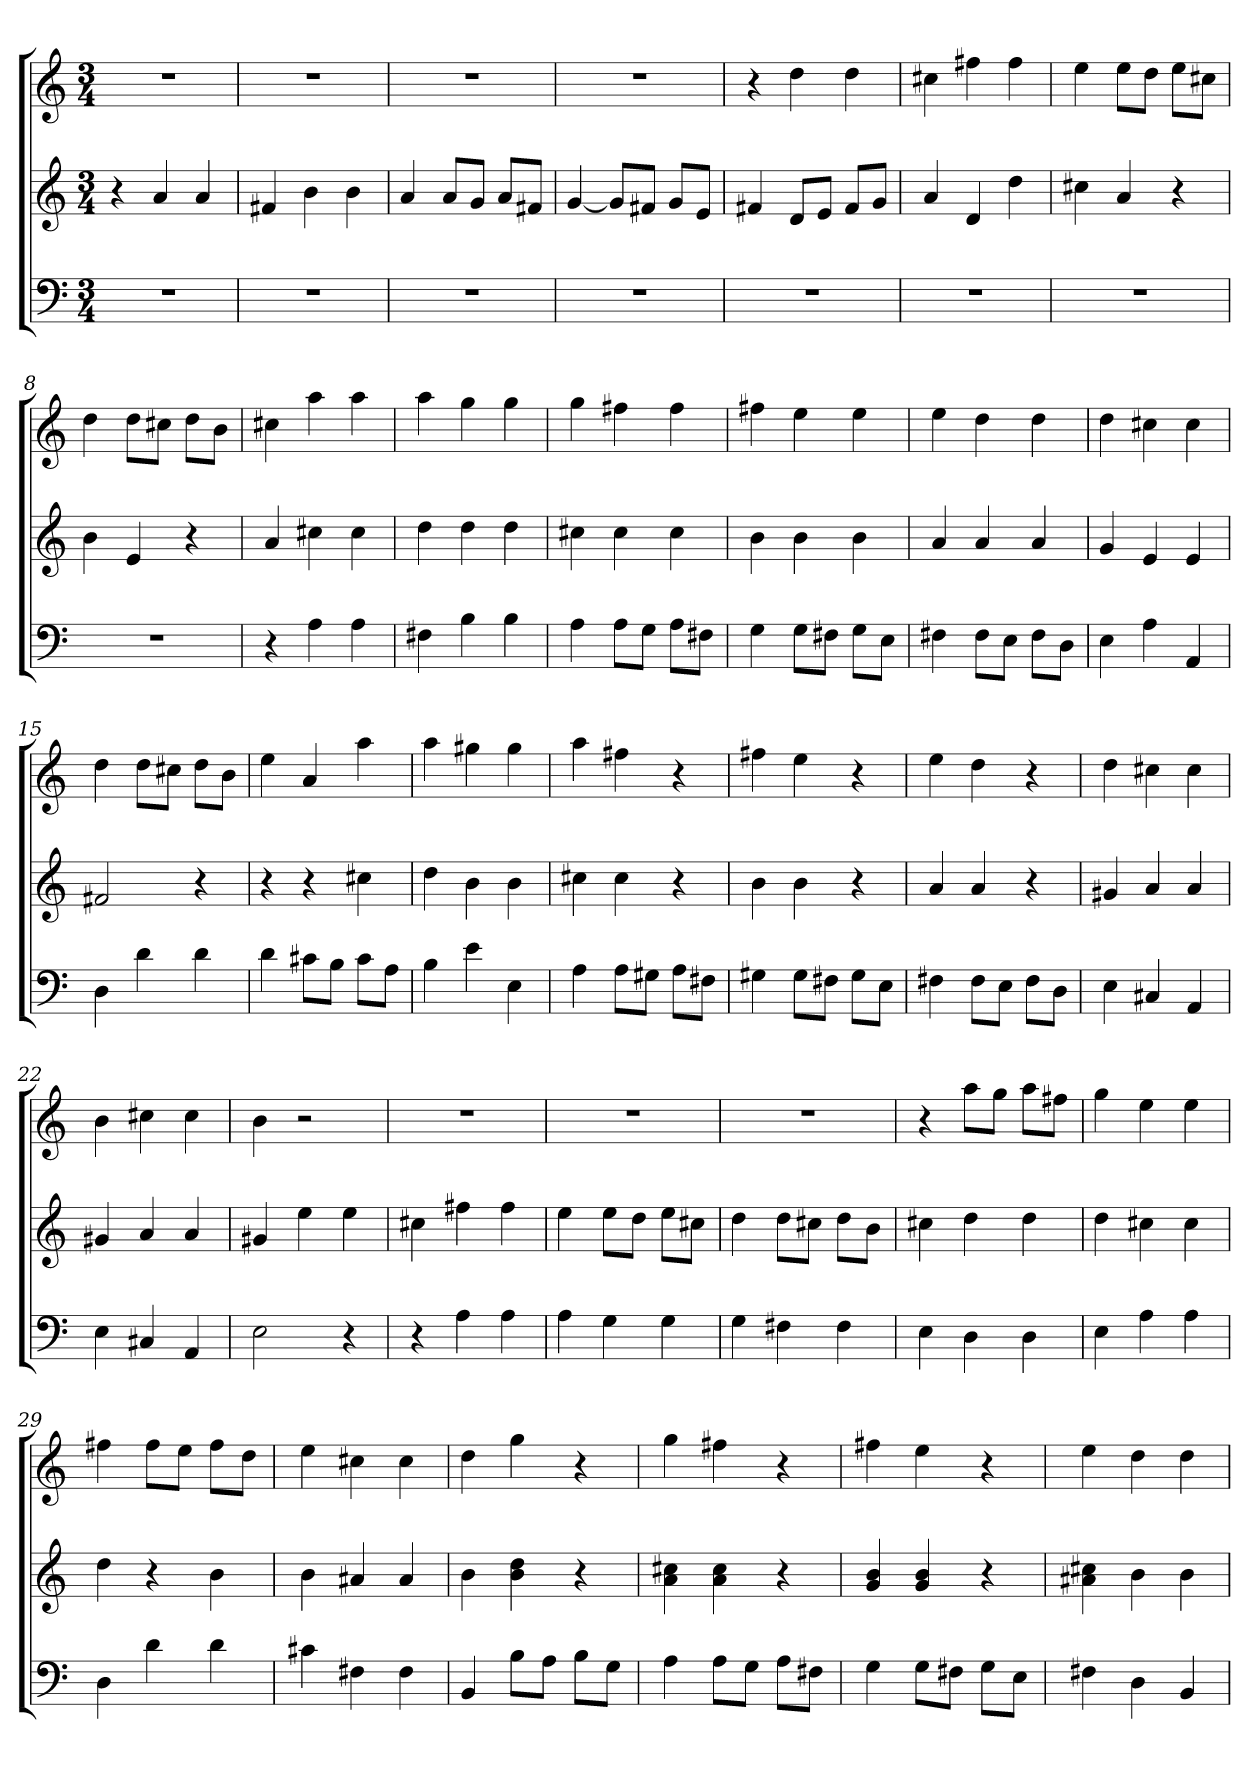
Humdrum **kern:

**kern	**kern	**kern
*part3	*part2	*part1
*staff3	*staff2	*staff1
*M3/4	*M3/4	*M3/4
=1	=1	=1
2.r	4r	2.r
.	4a	.
.	4a	.
=2	=2	=2
2.r	4f#X	2.r
.	4b	.
.	4b	.
=3	=3	=3
2.r	4a	2.r
.	8aL	.
.	8gJ	.
.	8aL	.
.	8f#XJ	.
=4	=4	=4
2.r	[4g	2.r
.	8gL]	.
.	8f#XJ	.
.	8gL	.
.	8eJ	.
=5	=5	=5
2.r	4f#X	4r
.	8dL	4dd
.	8eJ	.
.	8f#L	4dd
.	8gJ	.
=6	=6	=6
2.r	4a	4cc#X
.	4d	4ff#X
.	4dd	4ff#
=7	=7	=7
2.r	4cc#X	4ee
.	4a	8eeL
.	.	8ddJ
.	4r	8eeL
.	.	8cc#XJ
=8	=8	=8
2.r	4b	4dd
.	4e	8ddL
.	.	8cc#XJ
.	4r	8ddL
.	.	8bJ
=9	=9	=9
4r	4a	4cc#X
4A	4cc#X	4aa
4A	4cc#	4aa
=10	=10	=10
4F#X	4dd	4aa
4B	4dd	4gg
4B	4dd	4gg
=11	=11	=11
4A	4cc#X	4gg
8AL	4cc#	4ff#X
8GJ	.	.
8AL	4cc#	4ff#
8F#XJ	.	.
=12	=12	=12
4G	4b	4ff#X
8GL	4b	4ee
8F#XJ	.	.
8GL	4b	4ee
8EJ	.	.
=13	=13	=13
4F#X	4a	4ee
8F#L	4a	4dd
8EJ	.	.
8F#L	4a	4dd
8DJ	.	.
=14	=14	=14
4E	4g	4dd
4A	4e	4cc#X
4AA	4e	4cc#
=15	=15	=15
4D	2f#X	4dd
4d	.	8ddL
.	.	8cc#XJ
4d	4r	8ddL
.	.	8bJ
=16	=16	=16
4d	4r	4ee
8c#XL	4r	4a
8BJ	.	.
8c#L	4cc#X	4aa
8AJ	.	.
=17	=17	=17
4B	4dd	4aa
4e	4b	4gg#X
4E	4b	4gg#
=18	=18	=18
4A	4cc#X	4aa
8AL	4cc#	4ff#X
8G#XJ	.	.
8AL	4r	4r
8F#XJ	.	.
=19	=19	=19
4G#X	4b	4ff#X
8G#L	4b	4ee
8F#XJ	.	.
8G#L	4r	4r
8EJ	.	.
=20	=20	=20
4F#X	4a	4ee
8F#L	4a	4dd
8EJ	.	.
8F#L	4r	4r
8DJ	.	.
=21	=21	=21
4E	4g#X	4dd
4C#X	4a	4cc#X
4AA	4a	4cc#
=22	=22	=22
4E	4g#X	4b
4C#X	4a	4cc#X
4AA	4a	4cc#
=23	=23	=23
2E	4g#X	4b
.	4ee	2r
4r	4ee	.
=24	=24	=24
4r	4cc#X	2.r
4A	4ff#X	.
4A	4ff#	.
=25	=25	=25
4A	4ee	2.r
4G	8eeL	.
.	8ddJ	.
4G	8eeL	.
.	8cc#XJ	.
=26	=26	=26
4G	4dd	2.r
4F#X	8ddL	.
.	8cc#XJ	.
4F#	8ddL	.
.	8bJ	.
=27	=27	=27
4E	4cc#X	4r
4D	4dd	8aaL
.	.	8ggJ
4D	4dd	8aaL
.	.	8ff#XJ
=28	=28	=28
4E	4dd	4gg
4A	4cc#X	4ee
4A	4cc#	4ee
=29	=29	=29
4D	4dd	4ff#X
4d	4r	8ff#L
.	.	8eeJ
4d	4b	8ff#L
.	.	8ddJ
=30	=30	=30
4c#X	4b	4ee
4F#X	4a#X	4cc#X
4F#	4a#	4cc#
=31	=31	=31
4BB	4b	4dd
8BL	4b 4dd	4gg
8AJ	.	.
8BL	4r	4r
8GJ	.	.
=32	=32	=32
4A	4a 4cc#X	4gg
8AL	4a 4cc#	4ff#X
8GJ	.	.
8AL	4r	4r
8F#XJ	.	.
=33	=33	=33
4G	4g 4b	4ff#X
8GL	4g 4b	4ee
8F#XJ	.	.
8GL	4r	4r
8EJ	.	.
=34	=34	=34
4F#X	4a#X 4cc#X	4ee
4D	4b	4dd
4BB	4b	4dd
=	=	=
*-	*-	*-
